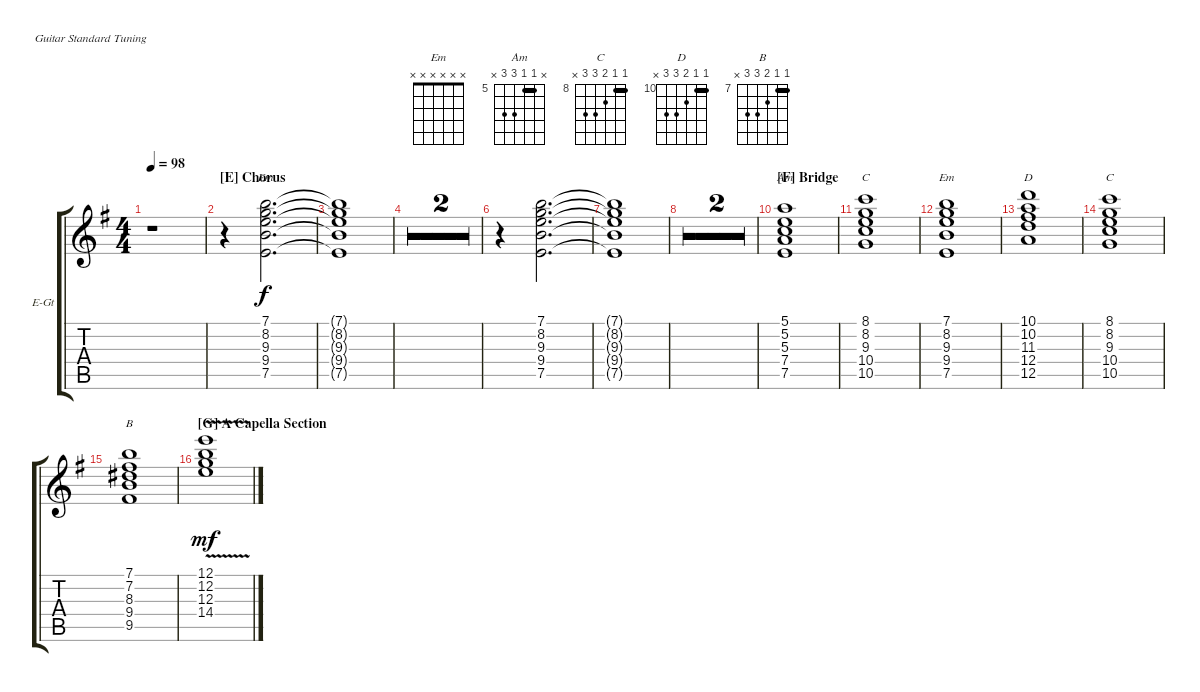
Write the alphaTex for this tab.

\defaultSystemsLayout 4
\bracketExtendMode groupsimilarinstruments
\firstSystemTrackNameOrientation horizontal
\otherSystemsTrackNameOrientation horizontal
\track ("Ambient Guitar " "E-Gt") {multiBarRest instrument electricguitarclean}
\staff {score tabs}
\tuning (E4 B3 G3 D3 A2 E2)
\chord ("Em" 7 8 9 9 7 x) {firstfret 7 showfingering false barre 7}
\chord ("Em" x x x x x x)
\chord ("Am" x 5 5 7 7 x) {firstfret 5 showfingering false barre 5}
\chord ("C" 8 8 9 10 10 x) {firstfret 8 showfingering false barre 8}
\chord ("D" 10 10 11 12 12 x) {firstfret 10 showfingering false barre 10}
\chord ("B" 7 7 8 9 9 x) {firstfret 7 showfingering false barre 7}
\ts (4 4)
\tempo 98
\clef g2
\ks g
r.1{dy f} |
\section ("E" "Chorus")
r.4 (7.5 9.4 9.3 8.2 7.1).2{d ch "Em"} |
(7.5{t} 9.4{t} 9.3{t} 8.2{t} 7.1{t}).1 |
r.1 |
r.1 |
r.4 (7.5 9.4 9.3 8.2 7.1).2{d} |
(7.5{t} 9.4{t} 9.3{t} 8.2{t} 7.1{t}).1 |
r.1 |
r.1 |
\section ("F" "Bridge")
(7.5 7.4 5.3 5.2 5.1).1{ch "Am"} |
(10.5 10.4 9.3 8.2 8.1).1{ch "C"} |
(7.5 9.4 9.3 8.2 7.1).1{ch "Em"} |
(12.5 12.4 11.3 10.2 10.1).1{ch "D"} |
(10.5 10.4 9.3 8.2 8.1).1{ch "C"} |
(9.5 9.4 8.3 7.2 7.1).1{ch "B"} |
\section ("G" "A Capella Section")
\scale
0.465363 (14.4{v} 12.3{v} 12.2{v} 12.1{v}).1{dy mf}
